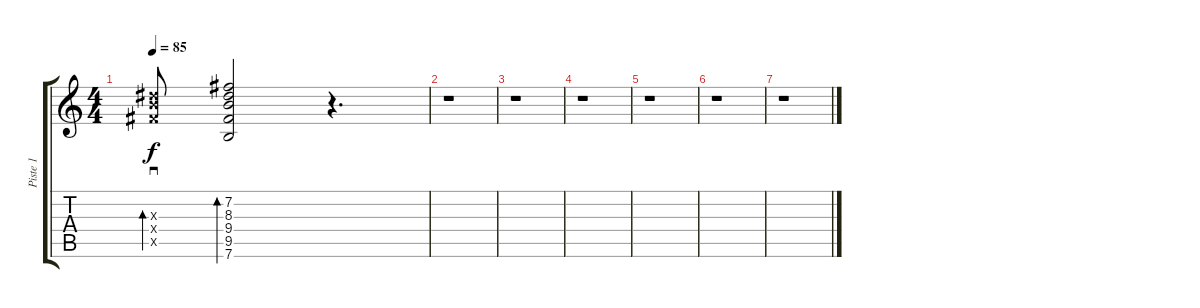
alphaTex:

\track ("Piste 1" "Piste 1") {instrument acousticguitarsteel}
\staff {score tabs}
\tuning (E4 B3 G3 D3 A2 E2) {hide}
\ts (4 4)
\tempo 85
\clef g2
\ks c
(8.3{x} 9.4{x} 9.5{x}).8{sd bd 60 dy f} (7.2 8.3 9.4 9.5 7.6).2{bd 60} r.4{d} |
r.1 |
r.1 |
r.1 |
r.1 |
r.1 |
r.1
